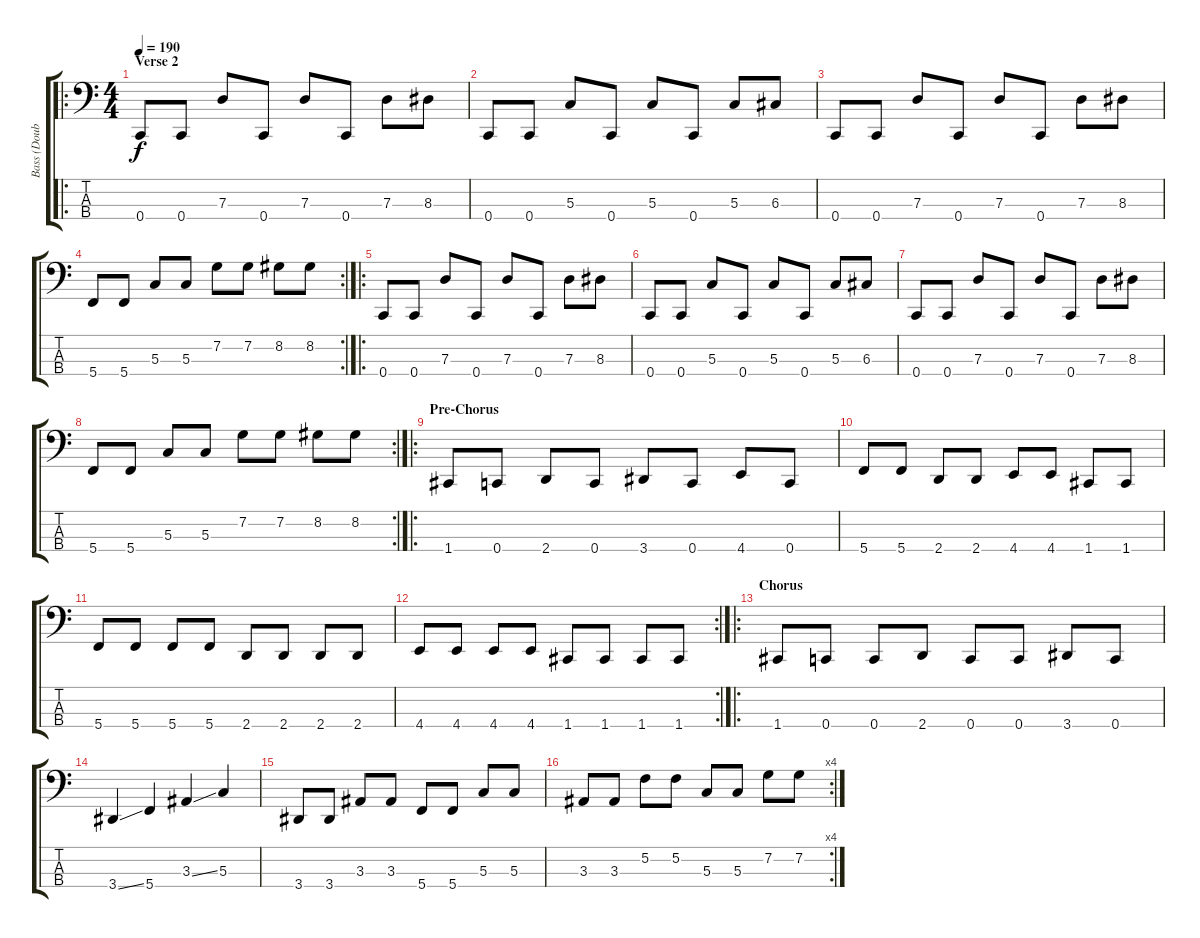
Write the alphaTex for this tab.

\track ("Bass (Double)" "Bass (Doub") {instrument slapbass1}
\staff {score tabs}
\tuning (F2 C2 G1 C1) {hide}
\ro
\ts (4 4)
\section ("" "Verse 2")
\tempo 190
\clef f4
\ks c
0.4.8{dy f} 0.4.8 7.3.8 0.4.8 7.3.8 0.4.8 7.3.8 8.3.8 |
0.4.8 0.4.8 5.3.8 0.4.8 5.3.8 0.4.8 5.3.8 6.3.8 |
0.4.8 0.4.8 7.3.8 0.4.8 7.3.8 0.4.8 7.3.8 8.3.8 |
\rc 2
5.4.8 5.4.8 5.3.8 5.3.8 7.2.8 7.2.8 8.2.8 8.2.8 |
\ro
0.4.8 0.4.8 7.3.8 0.4.8 7.3.8 0.4.8 7.3.8 8.3.8 |
0.4.8 0.4.8 5.3.8 0.4.8 5.3.8 0.4.8 5.3.8 6.3.8 |
0.4.8 0.4.8 7.3.8 0.4.8 7.3.8 0.4.8 7.3.8 8.3.8 |
\rc 2
5.4.8 5.4.8 5.3.8 5.3.8 7.2.8 7.2.8 8.2.8 8.2.8 |
\ro
\section ("" "Pre-Chorus")
1.4.8 0.4.8 2.4.8 0.4.8 3.4.8 0.4.8 4.4.8 0.4.8 |
5.4.8 5.4.8 2.4.8 2.4.8 4.4.8 4.4.8 1.4.8 1.4.8 |
5.4.8 5.4.8 5.4.8 5.4.8 2.4.8 2.4.8 2.4.8 2.4.8 |
\rc 2
4.4.8 4.4.8 4.4.8 4.4.8 1.4.8 1.4.8 1.4.8 1.4.8 |
\ro
\section ("" "Chorus")
1.4.8 0.4.8 0.4.8 2.4.8 0.4.8 0.4.8 3.4.8 0.4.8 |
3.4{ss}.4 5.4.4 3.3{ss}.4 5.3.4 |
3.4.8 3.4.8 3.3.8 3.3.8 5.4.8 5.4.8 5.3.8 5.3.8 |
\rc 4
3.3.8 3.3.8 5.2.8 5.2.8 5.3.8 5.3.8 7.2.8 7.2.8
